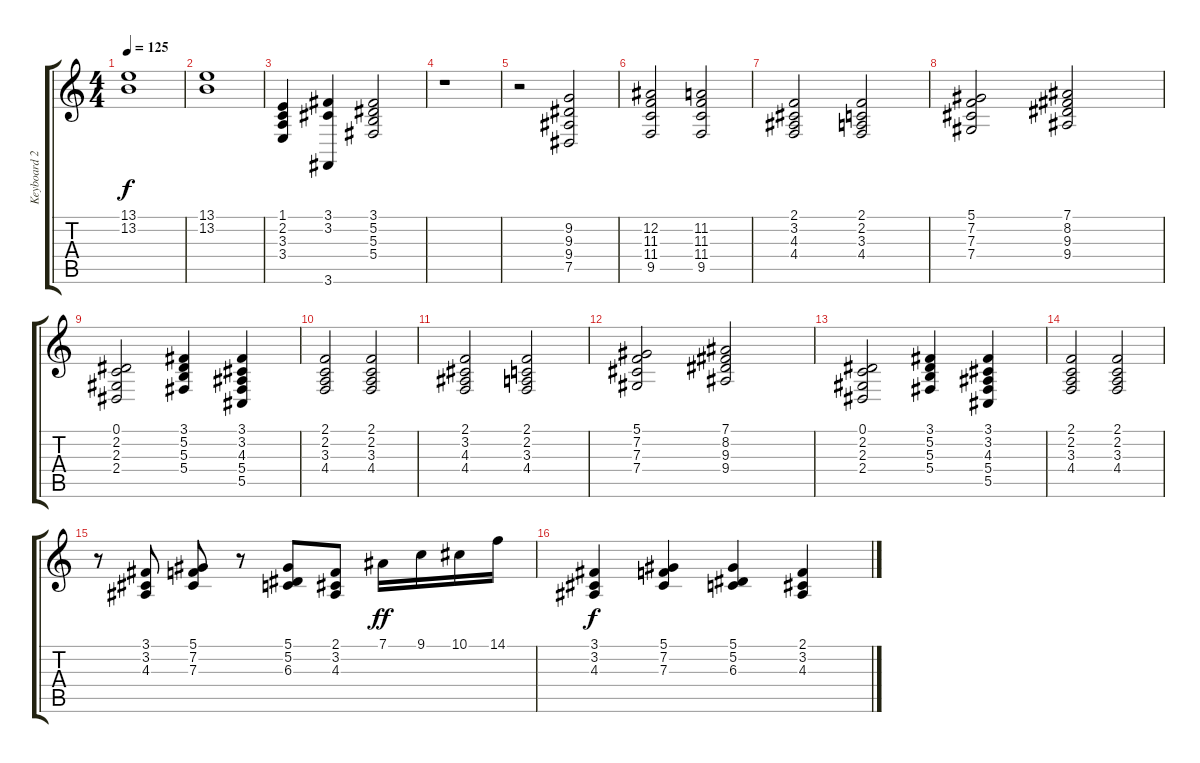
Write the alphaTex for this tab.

\track ("Keyboard 2" "Keyboard 2") {instrument harpsichord}
\staff {score tabs}
\tuning (Eb4 Bb3 Gb3 Db3 Ab2 Eb2) {hide}
\ts (4 4)
\tempo 125
\clef g2
\ks c
(13.1{t} 13.2{t}).1{dy f} |
(13.1 13.2).1{instrument stringensemble1} |
(1.1 2.2 3.3 3.4).4 (3.1 3.2 3.6).4 (3.1 5.2 5.3 5.4).2 |
r.1 |
r.2{instrument stringensemble1} (9.2 9.3 9.4 7.5).2 |
(12.2 11.3 11.4 9.5).2 (11.2 11.3 11.4 9.5).2 |
(2.1 3.2 4.3 4.4).2{instrument harpsichord} (2.1 2.2 3.3 4.4).2 |
(5.1 7.2 7.3 7.4).2 (7.1 8.2 9.3 9.4).2 |
(0.1 2.2 2.3 2.4).2 (3.1 5.2 5.3 5.4).4 (3.1 3.2 4.3 5.4 5.5).4 |
(2.1 2.2 3.3 4.4).2 (2.1 2.2 3.3 4.4).2 |
(2.1 3.2 4.3 4.4).2 (2.1 2.2 3.3 4.4).2 |
(5.1 7.2 7.3 7.4).2 (7.1 8.2 9.3 9.4).2 |
(0.1 2.2 2.3 2.4).2 (3.1 5.2 5.3 5.4).4 (3.1 3.2 4.3 5.4 5.5).4 |
(2.1 2.2 3.3 4.4).2 (2.1 2.2 3.3 4.4).2 |
r.8 (3.1 3.2 4.3).8 (5.1 7.2 7.3).8 r.8 (5.1 5.2 6.3).8 (2.1 3.2 4.3).8 7.1.16{dy ff} 9.1.16 10.1.16 14.1.16 |
(3.1 3.2 4.3).4{dy f} (5.1 7.2 7.3).4 (5.1 5.2 6.3).4 (2.1 3.2 4.3).4
